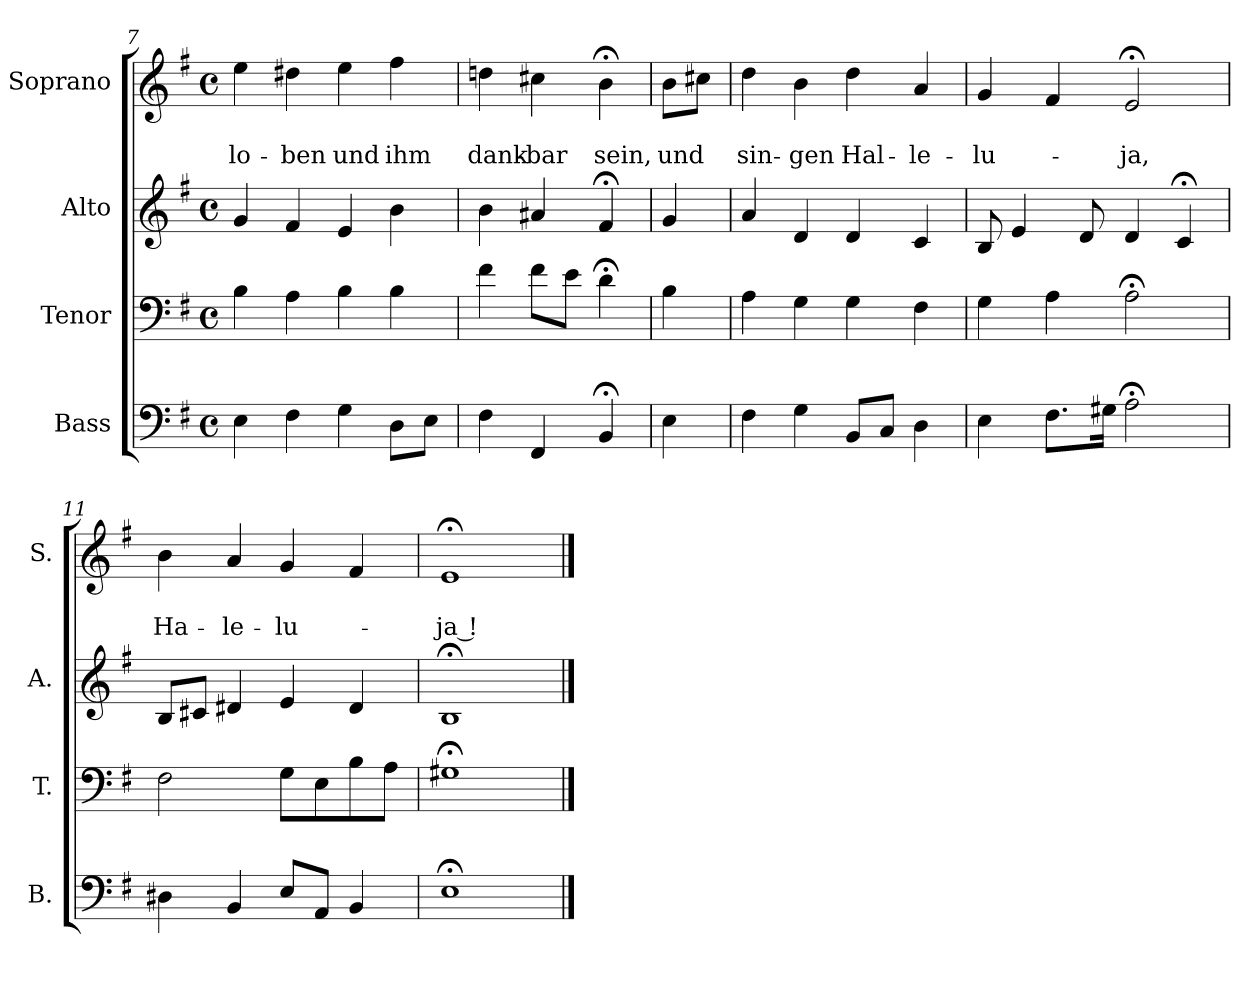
**kern	**kern	**kern	**kern	**text	**text
*part4	*part3	*part2	*part1	*part1	*part1
*staff4	*staff3	*staff2	*staff1	*staff1	*staff1
*I"Bass	*I"Tenor	*I"Alto	*I"Soprano	*	*
*I'B.	*I'T.	*I'A.	*I'S.	*	*
*clefF4	*clefF4	*clefG2	*clefG2	*	*
*k[f#]	*k[f#]	*k[f#]	*k[f#]	*	*
*e:	*e:	*e:	*e:	*	*
*M4/4	*M4/4	*M4/4	*M4/4	*	*
*met(c)	*met(c)	*met(c)	*met(c)	*	*
=7	=7	=7	=7	=7	=7
4E\	4B\	4g/	4ee\	.	lo-
4F#\	4A\	4f#/	4dd#X\	.	-ben
4G\	4B\	4e/	4ee\	.	und
8D\L	4B\	4b\	4ff#\	.	ihm
8E\J	.	.	.	.	.
=8	=8	=8	=8	=8	=8
4F#\	4f#\	4b\	4ddn\	.	dank-
4FF#/	8f#\L	4a#X/	4cc#X\	.	-bar
.	8e\J	.	.	.	.
4BB;</	4d;<\	4f#;</	4b;<\	.	sein,
!!LO:PB:g=z
=8a	=8a	=8a	=8a	=8a	=8a
4E\	4B\	4g/	8b\L	.	und
.	.	.	8cc#X\J	.	.
=9	=9	=9	=9	=9	=9
4F#\	4A\	4a/	4dd\	.	sin-
4G\	4G\	4d/	4b\	.	-gen
8BB/L	4G\	4d/	4dd\	.	Hal-
8C/J	.	.	.	.	.
4D\	4F#\	4c/	4a/	.	-le-
=10	=10	=10	=10	=10	=10
4E\	4G\	8B/	4g/	.	-lu-
.	.	4e/	.	.	.
8.F#\L	4A\	.	4f#/	.	.
.	.	8d/	.	.	.
16G#X\Jk	.	.	.	.	.
2A;<\	2A;<\	4d/	2e;</	.	-ja,
.	.	4c;</	.	.	.
=11	=11	=11	=11	=11	=11
4D#X\	2F#\	8B/L	4b\	.	Ha-
.	.	8c#X/J	.	.	.
4BB/	.	4d#X/	4a/	.	-le-
8E/L	8G\L	4e/	4g/	.	-lu-
8AA/J	8E\	.	.	.	.
4BB/	8B\	4d#/	4f#/	.	.
.	8A\J	.	.	.	.
=12	=12	=12	=12	=12	=12
1E;<	1G#X;<	1B;<	1e;<	.	-ja !
==	==	==	==	==	==
*-	*-	*-	*-	*-	*-
